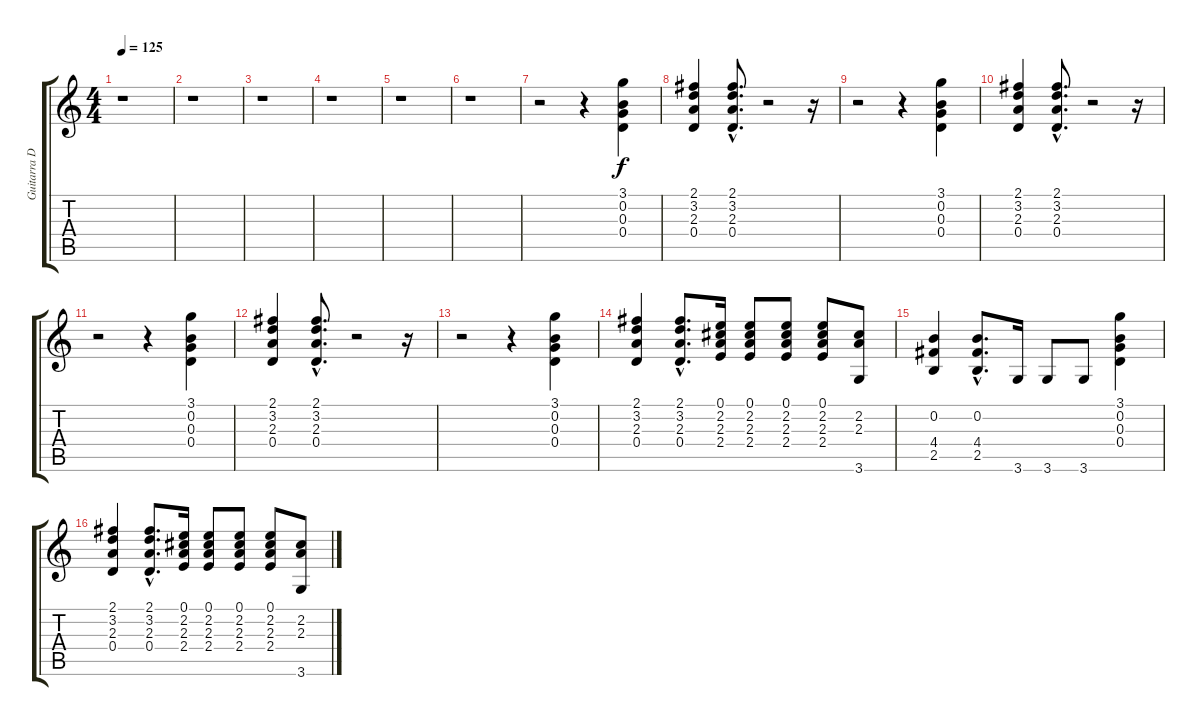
\track ("Guitarra Distorsión" "Guitarra D") {instrument distortionguitar}
\staff {score tabs}
\tuning (E4 B3 G3 D3 A2 E2) {hide}
\ts (4 4)
\tempo 125
\clef g2
\ks c
r.1{dy f} |
r.1 |
r.1 |
r.1 |
r.1 |
r.1 |
r.2 r.4 (3.1 0.2 0.3 0.4).4 |
(2.1 3.2 2.3 0.4).4 (2.1{hac} 3.2{hac} 2.3{hac} 0.4{hac}).8{d} r.2 r.16 |
r.2 r.4 (3.1 0.2 0.3 0.4).4 |
(2.1 3.2 2.3 0.4).4 (2.1{hac} 3.2{hac} 2.3{hac} 0.4{hac}).8{d} r.2 r.16 |
r.2 r.4 (3.1 0.2 0.3 0.4).4 |
(2.1 3.2 2.3 0.4).4 (2.1{hac} 3.2{hac} 2.3{hac} 0.4{hac}).8{d} r.2 r.16 |
r.2 r.4 (3.1 0.2 0.3 0.4).4 |
(2.1 3.2 2.3 0.4).4 (2.1{hac} 3.2{hac} 2.3{hac} 0.4{hac}).8{d} (0.1 2.2 2.3 2.4).16 (0.1 2.2 2.3 2.4).8 (0.1 2.2 2.3 2.4).8 (0.1 2.2 2.3 2.4).8 (2.2 2.3 3.6).8 |
(0.2 4.4 2.5).4 (0.2{hac} 4.4{hac} 2.5{hac}).8{d} 3.6.16 3.6.8 3.6.8 (3.1 0.2 0.3 0.4).4 |
(2.1 3.2 2.3 0.4).4 (2.1{hac} 3.2{hac} 2.3{hac} 0.4{hac}).8{d} (0.1 2.2 2.3 2.4).16 (0.1 2.2 2.3 2.4).8 (0.1 2.2 2.3 2.4).8 (0.1 2.2 2.3 2.4).8 (2.2 2.3 3.6).8
